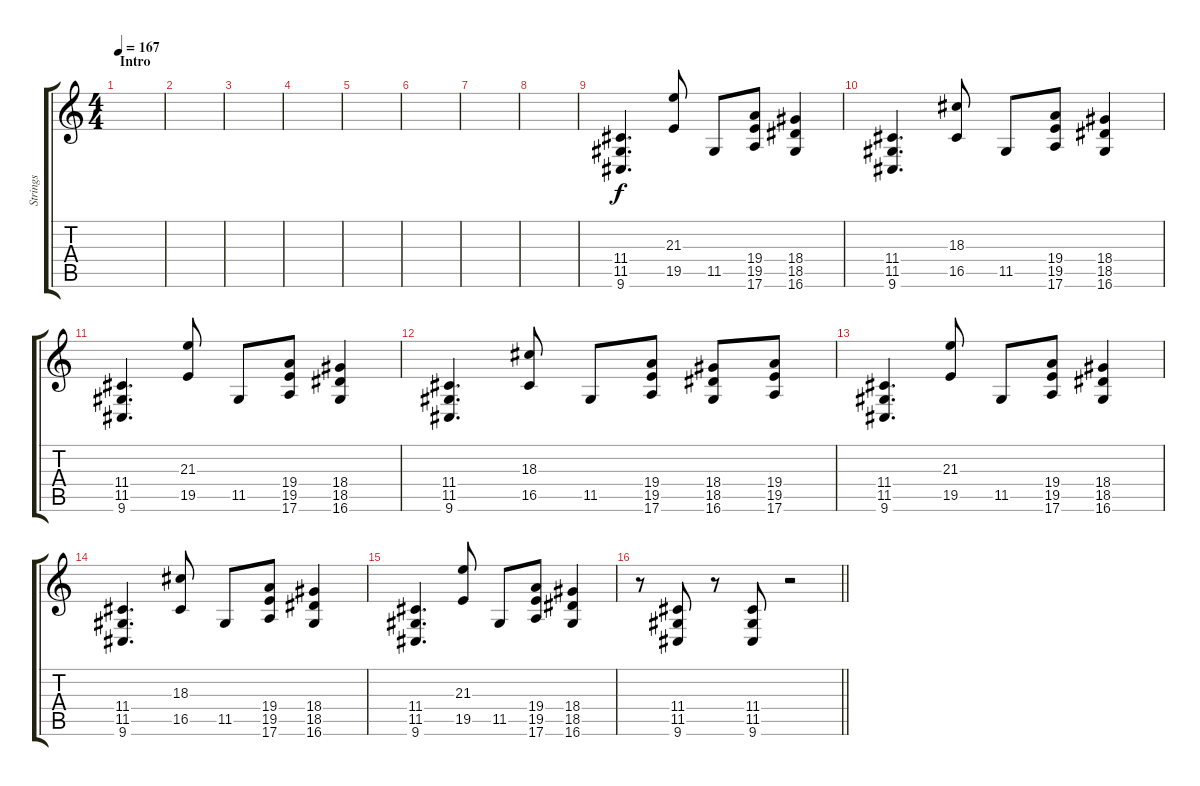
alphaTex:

\track ("Strings" "Strings") {instrument stringensemble1}
\staff {score tabs}
\tuning (E4 B3 G3 D3 A2 E2) {hide}
\ts (4 4)
\section ("" "Intro")
\tempo 167
\clef g2
\ks c
|
|
|
|
|
|
|
|
(11.4 11.5 9.6).4{d volume 7} (21.3 19.5).8 11.5.8 (19.4 19.5 17.6).8 (18.4 18.5 16.6).4 |
(11.4 11.5 9.6).4{d} (18.3 16.5).8 11.5.8 (19.4 19.5 17.6).8 (18.4 18.5 16.6).4 |
(11.4 11.5 9.6).4{d} (21.3 19.5).8 11.5.8 (19.4 19.5 17.6).8 (18.4 18.5 16.6).4 |
(11.4 11.5 9.6).4{d} (18.3 16.5).8 11.5.8 (19.4 19.5 17.6).8 (18.4 18.5 16.6).8 (19.4 19.5 17.6).8 |
(11.4 11.5 9.6).4{d} (21.3 19.5).8 11.5.8 (19.4 19.5 17.6).8 (18.4 18.5 16.6).4 |
(11.4 11.5 9.6).4{d} (18.3 16.5).8 11.5.8 (19.4 19.5 17.6).8 (18.4 18.5 16.6).4 |
(11.4 11.5 9.6).4{d} (21.3 19.5).8 11.5.8 (19.4 19.5 17.6).8 (18.4 18.5 16.6).4 |
\barLineRight lightlight
r.8 (11.4 11.5 9.6).8 r.8 (11.4 11.5 9.6).8 r.2
